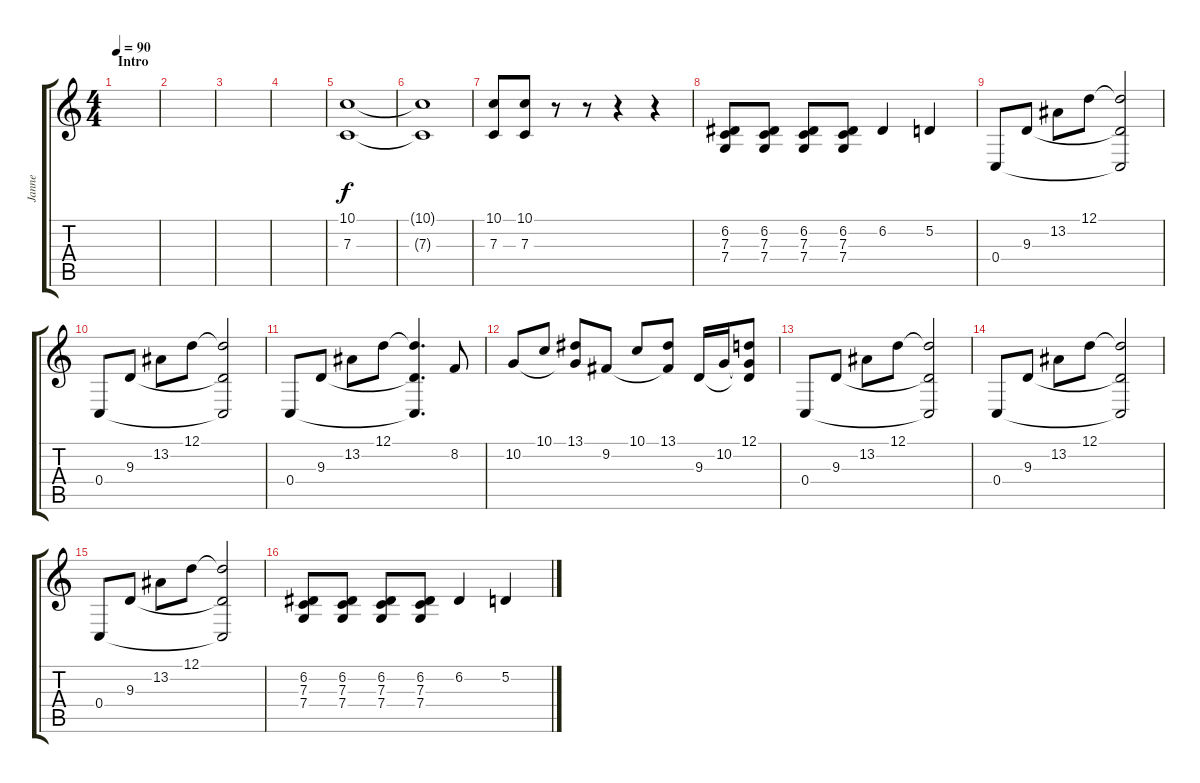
\track ("Janne" "Janne") {instrument fx5brightness}
\staff {score tabs}
\tuning (D4 A3 F3 C3 G2 C2) {hide}
\ts (4 4)
\section ("" "Intro")
\tempo 90
\clef g2
\ks c
|
|
|
|
(10.1 7.3).1{volume 11 instrument synthstrings2} |
(10.1{t} 7.3{t}).1 |
(10.1 7.3).8 (10.1 7.3).8 r.8 r.8 r.4 r.4 |
(6.2 7.3 7.4).8{volume 11 instrument synthstrings2} (6.2 7.3 7.4).8 (6.2 7.3 7.4).8 (6.2 7.3 7.4).8 6.2.4 5.2.4 |
0.4.8{volume 12 instrument fx5brightness} 9.3.8 13.2.8 12.1.8 (12.1{t} 9.3{t} 0.4{t}).2 |
0.4.8 9.3.8 13.2.8 12.1.8 (12.1{t} 9.3{t} 0.4{t}).2 |
0.4.8 9.3.8 13.2.8 12.1.8 (12.1{t} 9.3{t} 0.4{t}).4{d} 8.2.8 |
10.2.8 10.1.8 (13.1 10.2{t}).8 9.2.8 10.1.8 (13.1 9.2{t}).8 9.3.16 10.2.16 (12.1 10.2{t} 9.3{t}).8 |
0.4.8 9.3.8 13.2.8 12.1.8 (12.1{t} 9.3{t} 0.4{t}).2 |
0.4.8 9.3.8 13.2.8 12.1.8 (12.1{t} 9.3{t} 0.4{t}).2 |
0.4.8 9.3.8 13.2.8 12.1.8 (12.1{t} 9.3{t} 0.4{t}).2 |
(6.2 7.3 7.4).8{volume 11 instrument synthstrings2} (6.2 7.3 7.4).8 (6.2 7.3 7.4).8 (6.2 7.3 7.4).8 6.2.4 5.2.4
